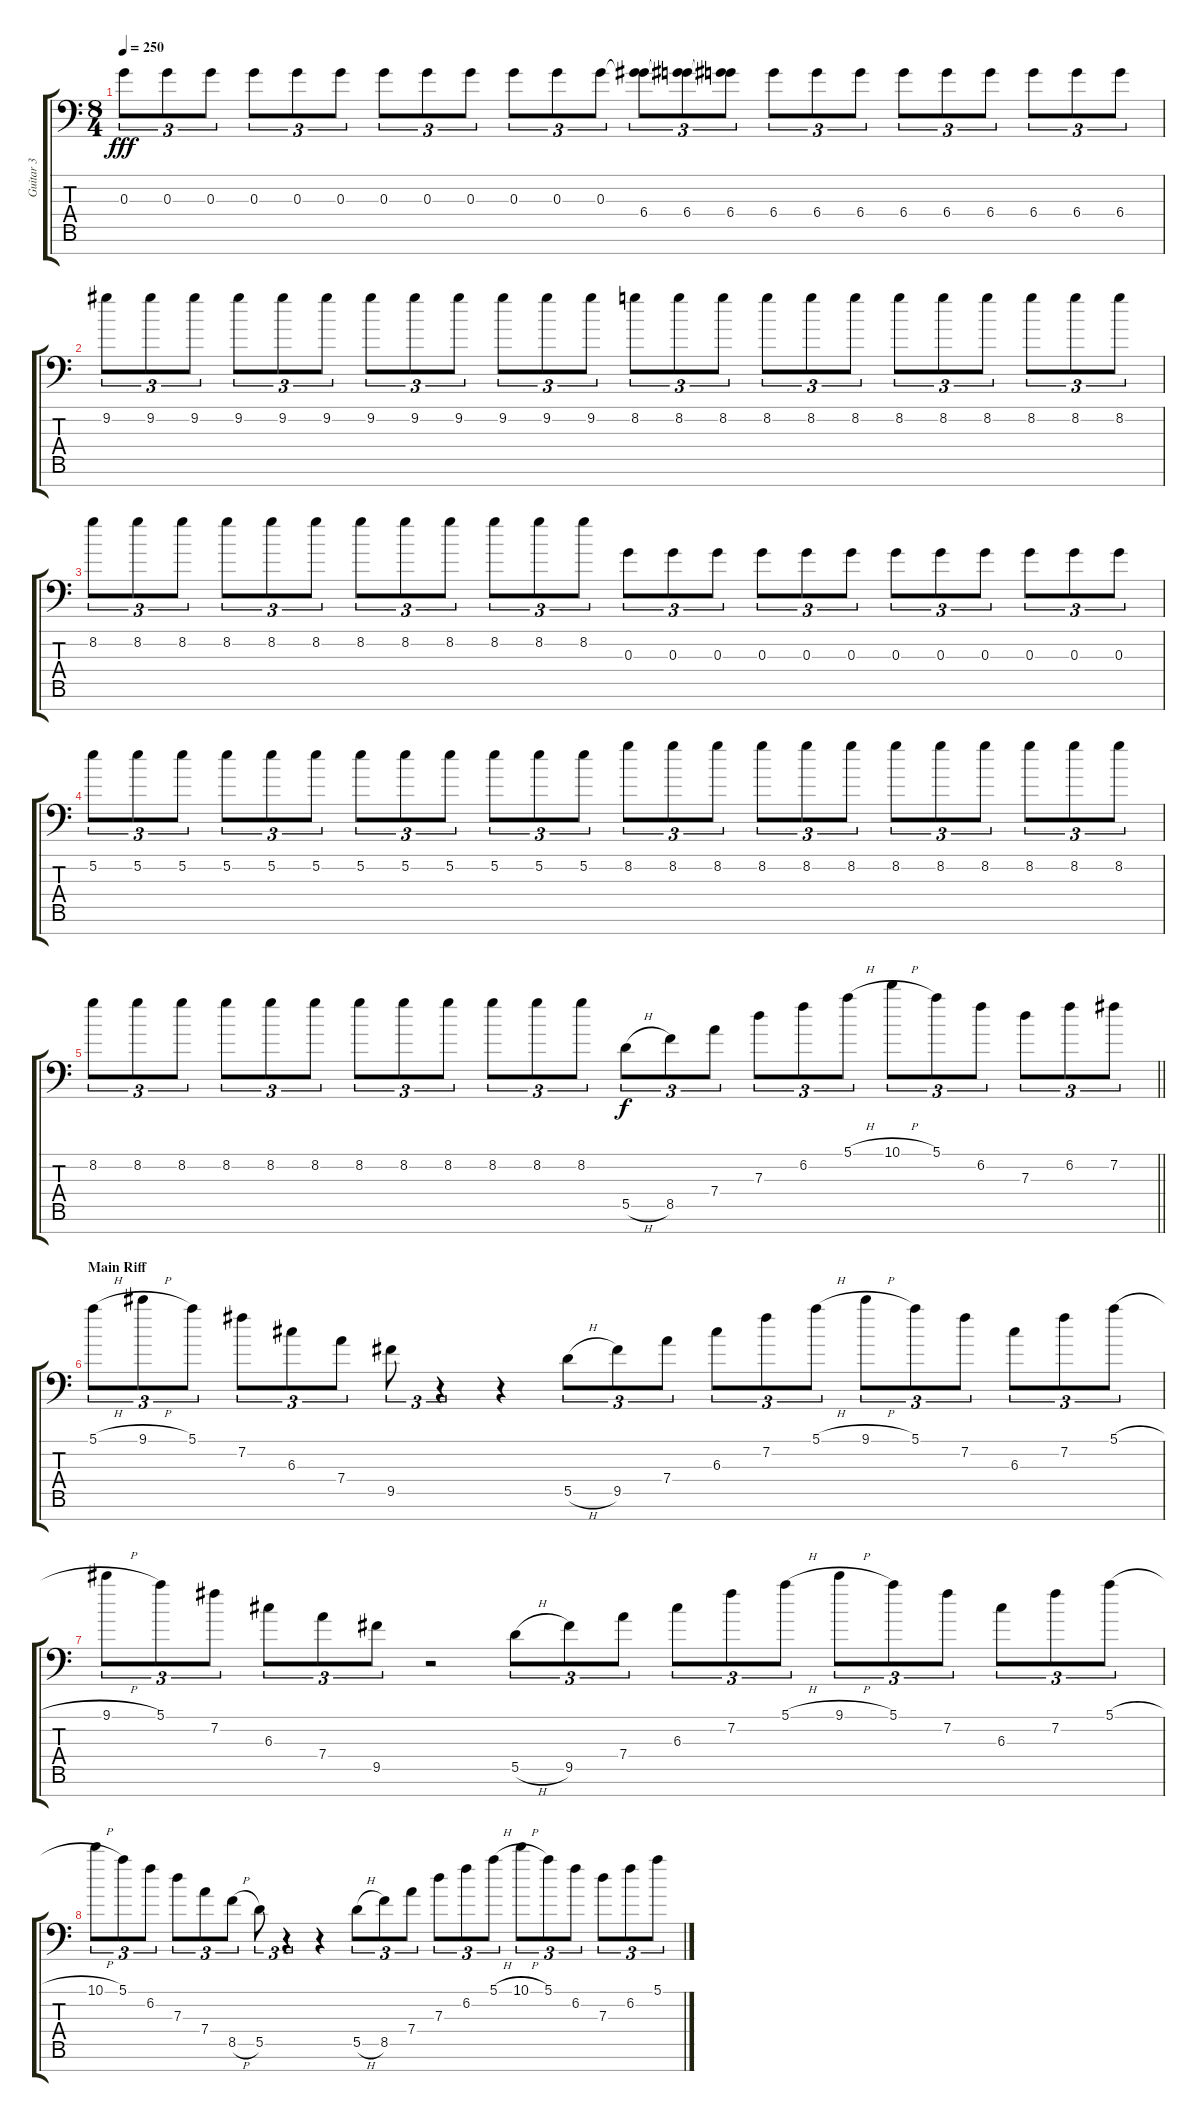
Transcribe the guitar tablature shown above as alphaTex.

\track ("Guitar 3" "Guitar 3") {instrument distortionguitar}
\staff {score tabs}
\tuning (E4 B3 G3 D3 A2 E2 A1) {hide}
\ts (8 4)
\tempo 250
\clef f4
\ks c
0.3.8{tu (3 2) dy fff} 0.3.8{tu (3 2)} 0.3.8{tu (3 2)} 0.3.8{tu (3 2)} 0.3.8{tu (3 2)} 0.3.8{tu (3 2)} 0.3.8{tu (3 2)} 0.3.8{tu (3 2)} 0.3.8{tu (3 2)} 0.3.8{tu (3 2)} 0.3.8{tu (3 2)} 0.3.8{tu (3 2)} (0.3{t} 6.4).8{tu (3 2)} (0.3{t} 6.4).8{tu (3 2)} (0.3{t} 6.4).8{tu (3 2)} 6.4.8{tu (3 2)} 6.4.8{tu (3 2)} 6.4.8{tu (3 2)} 6.4.8{tu (3 2)} 6.4.8{tu (3 2)} 6.4.8{tu (3 2)} 6.4.8{tu (3 2)} 6.4.8{tu (3 2)} 6.4.8{tu (3 2)} |
9.2.8{tu (3 2)} 9.2.8{tu (3 2)} 9.2.8{tu (3 2)} 9.2.8{tu (3 2)} 9.2.8{tu (3 2)} 9.2.8{tu (3 2)} 9.2.8{tu (3 2)} 9.2.8{tu (3 2)} 9.2.8{tu (3 2)} 9.2.8{tu (3 2)} 9.2.8{tu (3 2)} 9.2.8{tu (3 2)} 8.2.8{tu (3 2)} 8.2.8{tu (3 2)} 8.2.8{tu (3 2)} 8.2.8{tu (3 2)} 8.2.8{tu (3 2)} 8.2.8{tu (3 2)} 8.2.8{tu (3 2)} 8.2.8{tu (3 2)} 8.2.8{tu (3 2)} 8.2.8{tu (3 2)} 8.2.8{tu (3 2)} 8.2.8{tu (3 2)} |
8.2.8{tu (3 2)} 8.2.8{tu (3 2)} 8.2.8{tu (3 2)} 8.2.8{tu (3 2)} 8.2.8{tu (3 2)} 8.2.8{tu (3 2)} 8.2.8{tu (3 2)} 8.2.8{tu (3 2)} 8.2.8{tu (3 2)} 8.2.8{tu (3 2)} 8.2.8{tu (3 2)} 8.2.8{tu (3 2)} 0.3.8{tu (3 2)} 0.3.8{tu (3 2)} 0.3.8{tu (3 2)} 0.3.8{tu (3 2)} 0.3.8{tu (3 2)} 0.3.8{tu (3 2)} 0.3.8{tu (3 2)} 0.3.8{tu (3 2)} 0.3.8{tu (3 2)} 0.3.8{tu (3 2)} 0.3.8{tu (3 2)} 0.3.8{tu (3 2)} |
5.2.8{tu (3 2)} 5.2.8{tu (3 2)} 5.2.8{tu (3 2)} 5.2.8{tu (3 2)} 5.2.8{tu (3 2)} 5.2.8{tu (3 2)} 5.2.8{tu (3 2)} 5.2.8{tu (3 2)} 5.2.8{tu (3 2)} 5.2.8{tu (3 2)} 5.2.8{tu (3 2)} 5.2.8{tu (3 2)} 8.2.8{tu (3 2)} 8.2.8{tu (3 2)} 8.2.8{tu (3 2)} 8.2.8{tu (3 2)} 8.2.8{tu (3 2)} 8.2.8{tu (3 2)} 8.2.8{tu (3 2)} 8.2.8{tu (3 2)} 8.2.8{tu (3 2)} 8.2.8{tu (3 2)} 8.2.8{tu (3 2)} 8.2.8{tu (3 2)} |
\barLineRight lightlight
8.2.8{tu (3 2)} 8.2.8{tu (3 2)} 8.2.8{tu (3 2)} 8.2.8{tu (3 2)} 8.2.8{tu (3 2)} 8.2.8{tu (3 2)} 8.2.8{tu (3 2)} 8.2.8{tu (3 2)} 8.2.8{tu (3 2)} 8.2.8{tu (3 2)} 8.2.8{tu (3 2)} 8.2.8{tu (3 2)} 5.5{h}.8{tu (3 2) dy f} 8.5.8{tu (3 2)} 7.4.8{tu (3 2)} 7.3.8{tu (3 2)} 6.2.8{tu (3 2)} 5.1{h}.8{tu (3 2)} 10.1{h}.8{tu (3 2)} 5.1.8{tu (3 2)} 6.2.8{tu (3 2)} 7.3.8{tu (3 2)} 6.2.8{tu (3 2)} 7.2.8{tu (3 2)} |
\section ("" "Main Riff")
5.1{h}.8{tu (3 2)} 9.1{h}.8{tu (3 2)} 5.1.8{tu (3 2)} 7.2.8{tu (3 2)} 6.3.8{tu (3 2)} 7.4.8{tu (3 2)} 9.5.8{tu (3 2)} r.4{tu (3 2)} r.4 5.5{h}.8{tu (3 2)} 9.5.8{tu (3 2)} 7.4.8{tu (3 2)} 6.3.8{tu (3 2)} 7.2.8{tu (3 2)} 5.1{h}.8{tu (3 2)} 9.1{h}.8{tu (3 2)} 5.1.8{tu (3 2)} 7.2.8{tu (3 2)} 6.3.8{tu (3 2)} 7.2.8{tu (3 2)} 5.1{h}.8{tu (3 2)} |
9.1{h}.8{tu (3 2)} 5.1.8{tu (3 2)} 7.2.8{tu (3 2)} 6.3.8{tu (3 2)} 7.4.8{tu (3 2)} 9.5.8{tu (3 2)} r.2 5.5{h}.8{tu (3 2)} 9.5.8{tu (3 2)} 7.4.8{tu (3 2)} 6.3.8{tu (3 2)} 7.2.8{tu (3 2)} 5.1{h}.8{tu (3 2)} 9.1{h}.8{tu (3 2)} 5.1.8{tu (3 2)} 7.2.8{tu (3 2)} 6.3.8{tu (3 2)} 7.2.8{tu (3 2)} 5.1{h}.8{tu (3 2)} |
10.1{h}.8{tu (3 2)} 5.1.8{tu (3 2)} 6.2.8{tu (3 2)} 7.3.8{tu (3 2)} 7.4.8{tu (3 2)} 8.5{h}.8{tu (3 2)} 5.5.8{tu (3 2)} r.4{tu (3 2)} r.4 5.5{h}.8{tu (3 2)} 8.5.8{tu (3 2)} 7.4.8{tu (3 2)} 7.3.8{tu (3 2)} 6.2.8{tu (3 2)} 5.1{h}.8{tu (3 2)} 10.1{h}.8{tu (3 2)} 5.1.8{tu (3 2)} 6.2.8{tu (3 2)} 7.3.8{tu (3 2)} 6.2.8{tu (3 2)} 5.1{h}.8{tu (3 2)}
